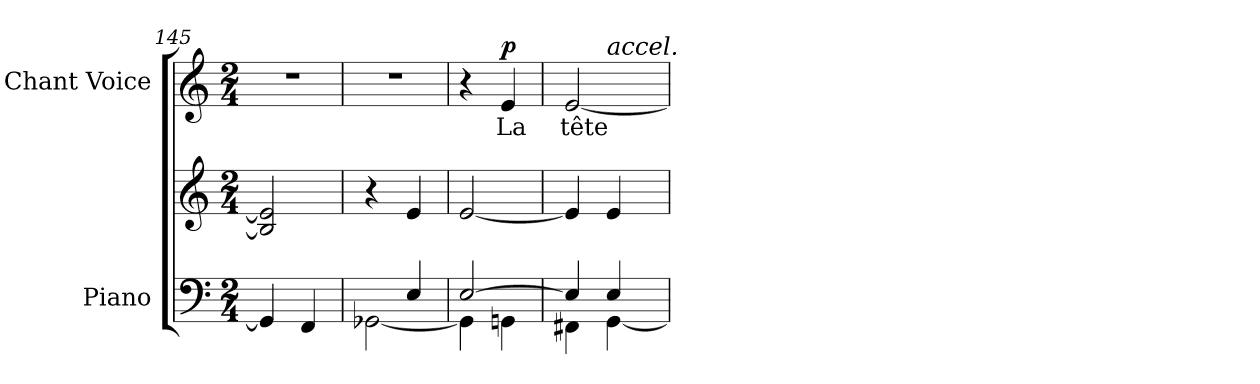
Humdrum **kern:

**kern	**kern	**kern	**text	**dynam
*part2	*part2	*part1	*part1	*part1
*staff3	*staff2	*staff1	*staff1	*staff1
*I"Piano	*	*I"Chant Voice	*	*
*I'Pno	*	*	*	*
*clefF4	*clefG2	*clefG2	*	*
*k[]	*k[]	*k[]	*	*
*M2/4	*M2/4	*M2/4	*	*
=145	=145	=145	=145	=145
4GG-/]	2B-/] 2e/]	2r	.	.
4FF/	.	.	.	.
=146	=146	=146	=146	=146
*^	*	*	*	*
4ryy	[2GG-X\	4r	2r	.	.
4E/	.	4e/	.	.	.
=147	=147	=147	=147	=147	=147
[2E/	4GG-\]	[>2e/	4r	.	.
!	!	!	!	!	!LO:DY:a
.	4GGn\	.	4e/	La	p
=148	=148	=148	=148	=148	=148
*	*	*	*^	*	*
4E/]	4FF#X\	4e/]	[2e/	4ryy	tête	.
!	!	!	!	!LO:TX:i:t=accel.	!	!
4E/	[4GG\	4e/	.	4ryy	.	.
*v	*v	*	*v	*v	*	*
=	=	=	=	=
*-	*-	*-	*-	*-
